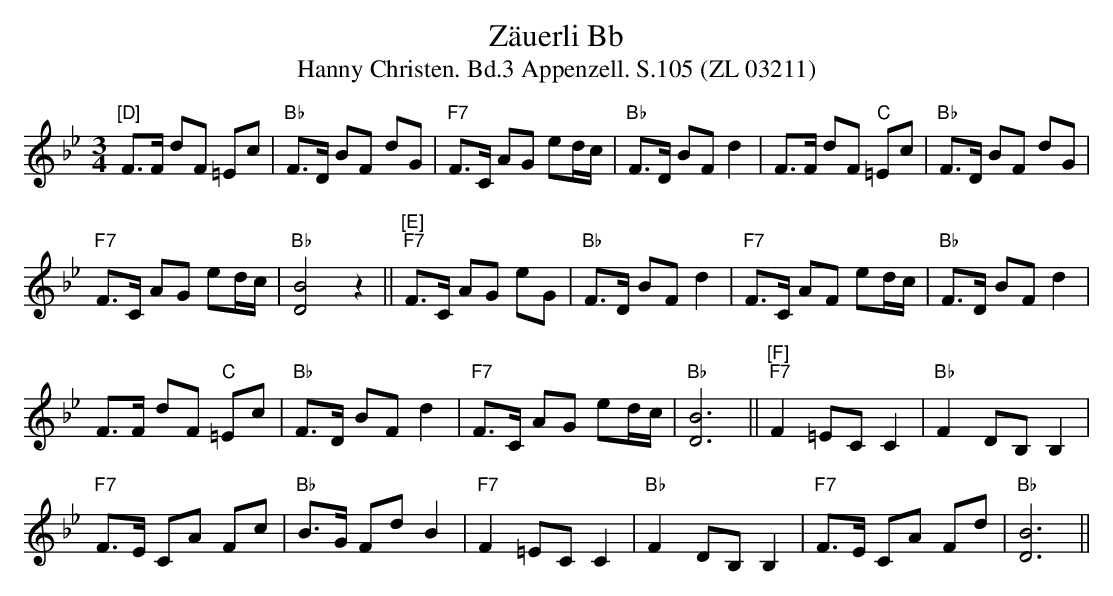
X:1
T:Zäuerli Bb
T:Hanny Christen. Bd.3 Appenzell. S.105 (ZL 03211)
M:3/4
L:1/4
K:Bbmaj
"[D]"F/2>F/2 d/2F/2 =E/2c/2 | "Bb"F/2>D/2 B/2F/2 d/2G/2 | "F7"F/2>C/2 A/2G/2 e/2d/4c/4 | "Bb"F/2>D/2 B/2F/2 d | F/2>F/2 d/2F/2 "C"=E/2c/2 | "Bb"F/2>D/2 B/2F/2 d/2G/2 |
"F7"F/2>C/2 A/2G/2 e/2d/4c/4 | "Bb"[D2B2] z || "[E]""F7"F/2>C/2 A/2G/2 e/2G/2 | "Bb"F/2>D/2 B/2F/2 d | "F7"F/2>C/2 A/2F/2 e/2d/4c/4 | "Bb"F/2>D/2 B/2F/2 d |
F/2>F/2 d/2F/2 "C"=E/2c/2 | "Bb"F/2>D/2 B/2F/2 d | "F7"F/2>C/2 A/2G/2 e/2d/4c/4 | "Bb"[D3B3] || "[F]""F7"F =E/2C/2 C | "Bb"F D/2B,/2 B, |
"F7"F/2>E/2 C/2A/2 F/2c/2 | "Bb"B/2>G/2 F/2d/2 B | "F7"F =E/2C/2 C | "Bb"F D/2B,/2 B, | "F7"F/2>E/2 C/2A/2 F/2d/2 | "Bb"[D3B3] ||
